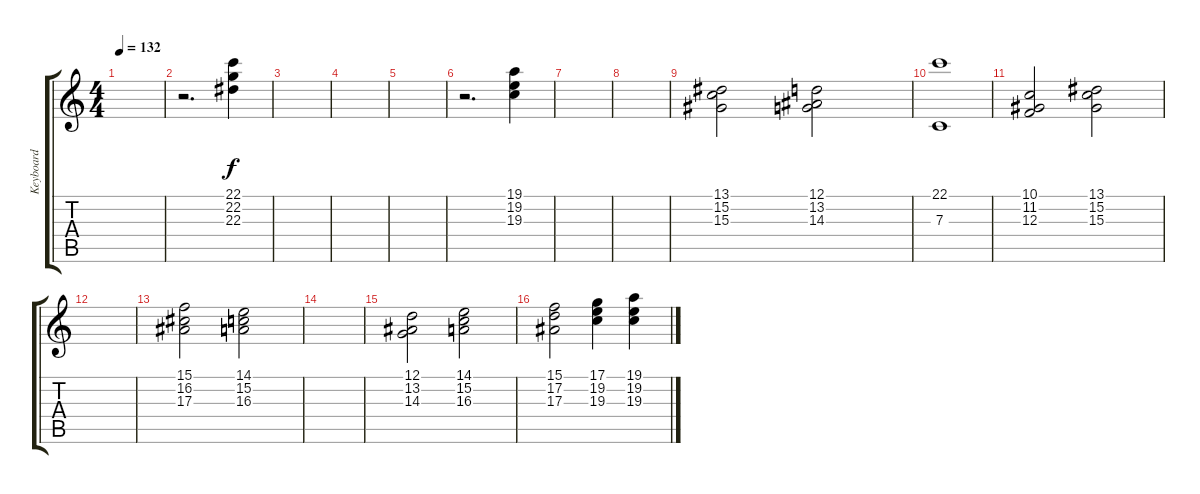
\track ("Keyboard" "Keyboard") {instrument lead2sawtooth}
\staff {score tabs}
\tuning (D4 A3 F3 C3 G2 C2) {hide}
\ts (4 4)
\tempo 132
\clef g2
\ks c
|
r.2{d} (22.1 22.2 22.3).4 |
|
|
|
r.2{d} (19.1 19.2 19.3).4 |
|
|
(13.1 15.2 15.3).2 (12.1 13.2 14.3).2 |
(22.1 7.3).1 |
(10.1 11.2 12.3).2 (13.1 15.2 15.3).2 |
|
(15.1 16.2 17.3).2 (14.1 15.2 16.3).2 |
|
(12.1 13.2 14.3).2 (14.1 15.2 16.3).2 |
(15.1 17.2 17.3).2 (17.1 19.2 19.3).4 (19.1 19.2 19.3).4
